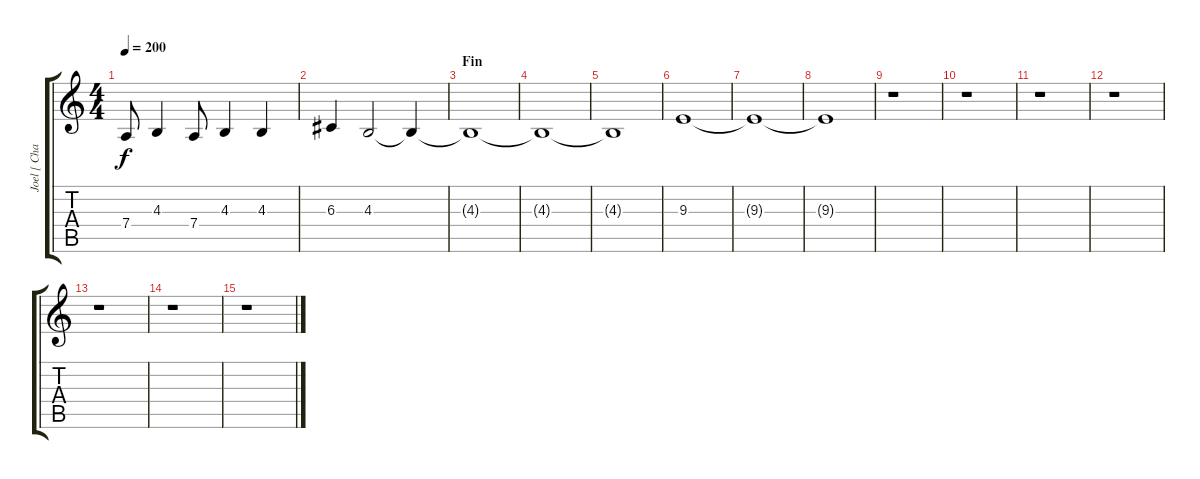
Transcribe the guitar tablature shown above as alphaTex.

\track ("Joel [ Chant ]" "Joel [ Cha") {instrument tenorsax}
\staff {score tabs}
\tuning (E4 B3 G3 D3 A2 E2) {hide}
\ts (4 4)
\tempo 200
\clef g2
\ks c
7.4.8{dy f} 4.3.4 7.4.8 4.3.4 4.3.4 |
6.3.4{volume 16} 4.3.2{volume 16} 4.3{t}.4 |
\section ("" "Fin")
4.3{t}.1 |
4.3{t}.1 |
4.3{t}.1 |
9.3.1 |
9.3{t}.1 |
9.3{t}.1 |
r.1 |
r.1 |
r.1 |
r.1 |
r.1 |
r.1 |
r.1
